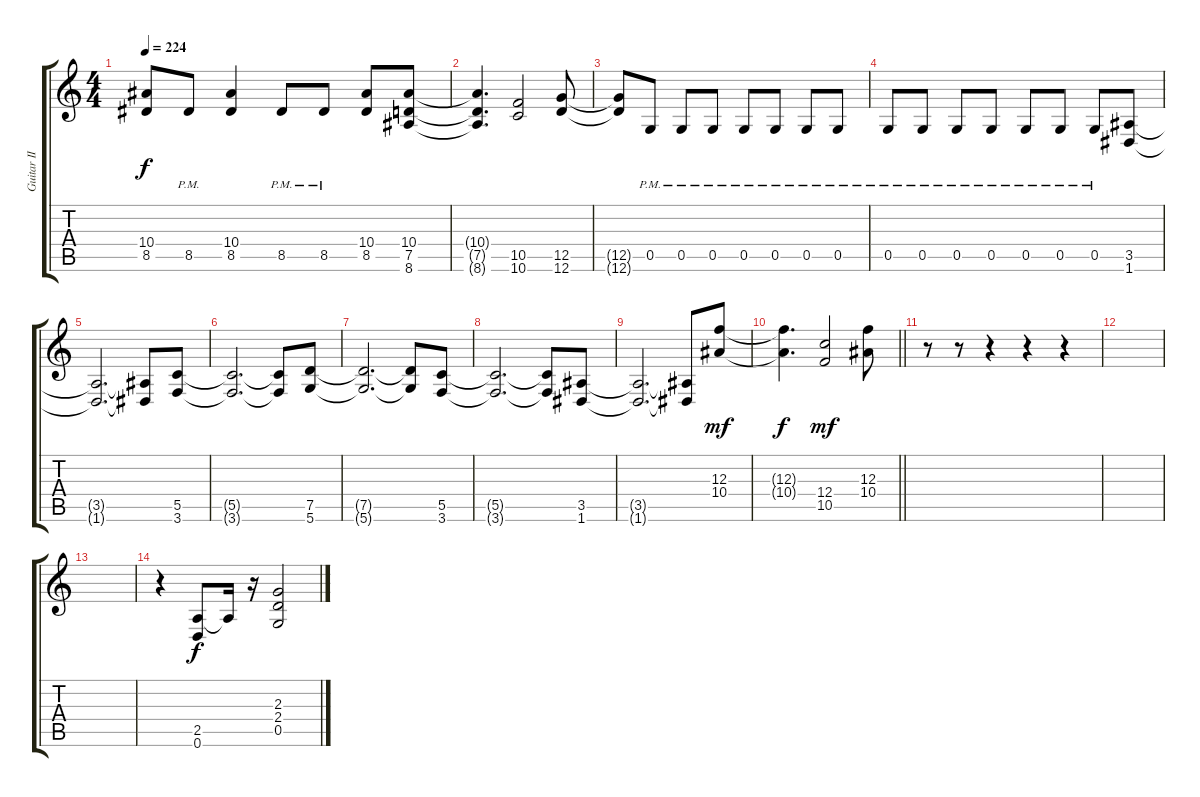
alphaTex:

\track ("Guitar II" "Guitar II") {instrument distortionguitar}
\staff {score tabs}
\tuning (D4 A3 F3 C3 G2 D2) {hide}
\ts (4 4)
\tempo 224
\clef g2
\ks c
(10.4{t} 8.5{t}).8{dy f} 8.5{pm}.8 (10.4 8.5).4 8.5{pm}.8 8.5{pm}.8 (10.4 8.5).8 (10.4 7.5 8.6).8 |
(10.4{t} 7.5{t} 8.6{t}).4{d} (10.5 10.6).2 (12.5 12.6).8 |
(12.5{t} 12.6{t}).8 0.5{pm}.8 0.5{pm}.8 0.5{pm}.8 0.5{pm}.8 0.5{pm}.8 0.5{pm}.8 0.5{pm}.8 |
0.5{pm}.8 0.5{pm}.8 0.5{pm}.8 0.5{pm}.8 0.5{pm}.8 0.5{pm}.8 0.5{pm}.8 (3.5 1.6).8{volume 12} |
(3.5{t} 1.6{t}).2{d} (3.5{t} 1.6{t}).8 (5.5 3.6).8 |
(5.5{t} 3.6{t}).2{d} (5.5{t} 3.6{t}).8 (7.5 5.6).8 |
(7.5{t} 5.6{t}).2{d} (7.5{t} 5.6{t}).8 (5.5 3.6).8 |
(5.5{t} 3.6{t}).2{d} (5.5{t} 3.6{t}).8 (3.5 1.6).8 |
(3.5{t} 1.6{t}).2{d} (3.5{t} 1.6{t}).8 (12.3 10.4).8{dy mf} |
\barLineRight lightlight
(12.3{t} 10.4{t}).4{d dy f} (12.4 10.5).2{dy mf} (12.3 10.4).8 |
r.8 r.8 r.4 r.4 r.4 |
|
|
r.4 (2.5 0.6).8{dy f} 2.5{t}.16 r.16 (2.3 2.4 0.5).2
